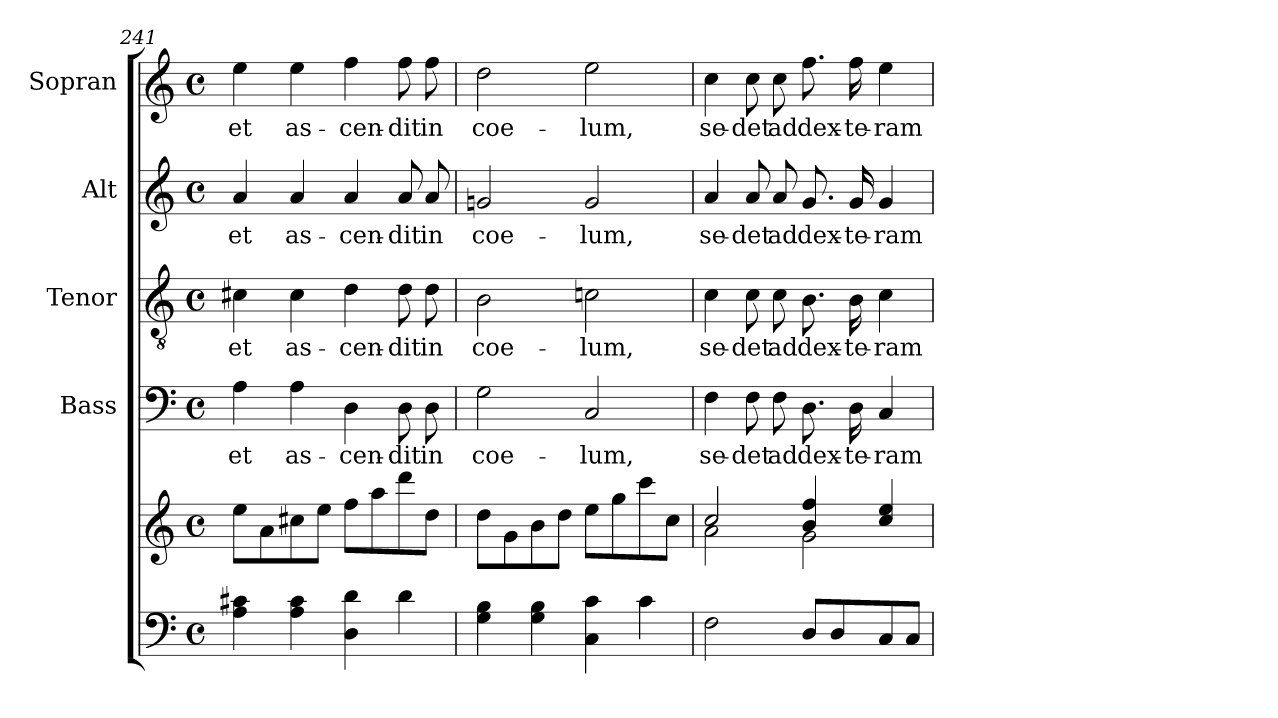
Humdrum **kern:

**kern	**kern	**kern	**text	**kern	**text	**kern	**text	**kern	**text
*part5	*part5	*part4	*part4	*part3	*part3	*part2	*part2	*part1	*part1
*staff6	*staff5	*staff4	*staff4	*staff3	*staff3	*staff2	*staff2	*staff1	*staff1
*	*	*I"Bass	*	*I"Tenor	*	*I"Alt	*	*I"Sopran	*
*	*	*I'B.	*	*I'T.	*	*I'A.	*	*I'S.	*
*clefF4	*clefG2	*clefF4	*	*clefGv2	*	*clefG2	*	*clefG2	*
*k[]	*k[]	*k[]	*	*k[]	*	*k[]	*	*k[]	*
*C:	*C:	*C:	*	*C:	*	*C:	*	*C:	*
*M4/4	*M4/4	*M4/4	*	*M4/4	*	*M4/4	*	*M4/4	*
*met(c)	*met(c)	*met(c)	*	*met(c)	*	*met(c)	*	*met(c)	*
=241	=241	=241	=241	=241	=241	=241	=241	=241	=241
!	!	!	!LO:LY:b	!	!LO:LY:b	!	!LO:LY:b	!	!LO:LY:b
4A\ 4c#X\	8ee\L	4A\	et	4c#X\	et	4a/	et	4ee\	et
.	8a\	.	.	.	.	.	.	.	.
!	!	!	!LO:LY:b	!	!LO:LY:b	!	!LO:LY:b	!	!LO:LY:b
4A\ 4c#\	8cc#X\	4A\	as-	4c#\	as-	4a/	as-	4ee\	as-
.	8ee\J	.	.	.	.	.	.	.	.
!	!	!	!LO:LY:b	!	!LO:LY:b	!	!LO:LY:b	!	!LO:LY:b
4D\ 4d\	8ff\L	4D\	-cen-	4d\	-cen-	4a/	-cen-	4ff\	-cen-
.	8aa\	.	.	.	.	.	.	.	.
!	!	!	!LO:LY:b	!	!LO:LY:b	!	!LO:LY:b	!	!LO:LY:b
4d\	8ddd\	8D\	-dit	8d\	-dit	8a/	-dit	8ff\	-dit
!	!	!	!LO:LY:b	!	!LO:LY:b	!	!LO:LY:b	!	!LO:LY:b
.	8dd\J	8D\	in	8d\	in	8a/	in	8ff\	in
=242	=242	=242	=242	=242	=242	=242	=242	=242	=242
!	!	!	!LO:LY:b	!	!LO:LY:b	!	!LO:LY:b	!	!LO:LY:b
4G\ 4B\	8dd\L	2G\	coe-	2B\	coe-	2gn/	coe-	2dd\	coe-
.	8g\	.	.	.	.	.	.	.	.
4G\ 4B\	8b\	.	.	.	.	.	.	.	.
.	8dd\J	.	.	.	.	.	.	.	.
!	!	!	!LO:LY:b	!	!LO:LY:b	!	!LO:LY:b	!	!LO:LY:b
4C\ 4c\	8ee\L	2C/	-lum,	2cn\	-lum,	2g/	-lum,	2ee\	-lum,
.	8gg\	.	.	.	.	.	.	.	.
4c\	8ccc\	.	.	.	.	.	.	.	.
.	8cc\J	.	.	.	.	.	.	.	.
!!LO:LB:g=z
=243	=243	=243	=243	=243	=243	=243	=243	=243	=243
*	*^	*	*	*	*	*	*	*	*
!	!	!	!	!LO:LY:b	!	!LO:LY:b	!	!LO:LY:b	!	!LO:LY:b
2F\	2cc/	2a\	4F\	se-	4c\	se-	4a/	se-	4cc\	se-
!	!	!	!	!LO:LY:b	!	!LO:LY:b	!	!LO:LY:b	!	!LO:LY:b
.	.	.	8F\	-det	8c\	-det	8a/	-det	8cc\	-det
!	!	!	!	!LO:LY:b	!	!LO:LY:b	!	!LO:LY:b	!	!LO:LY:b
.	.	.	8F\	ad	8c\	ad	8a/	ad	8cc\	ad
!	!	!	!	!LO:LY:b	!	!LO:LY:b	!	!LO:LY:b	!	!LO:LY:b
8D/L	4b/ 4ff/	2g\	8.D\	dex-	8.B\	dex-	8.g/	dex-	8.ff\	dex-
8D/	.	.	.	.	.	.	.	.	.	.
!	!	!	!	!LO:LY:b	!	!LO:LY:b	!	!LO:LY:b	!	!LO:LY:b
.	.	.	16D\	-te-	16B\	-te-	16g/	-te-	16ff\	-te-
!	!	!	!	!LO:LY:b	!	!LO:LY:b	!	!LO:LY:b	!	!LO:LY:b
8C/	4cc/ 4ee/	.	4C/	-ram	4c\	-ram	4g/	-ram	4ee\	-ram
8C/J	.	.	.	.	.	.	.	.	.	.
*	*v	*v	*	*	*	*	*	*	*	*
=	=	=	=	=	=	=	=	=	=
*-	*-	*-	*-	*-	*-	*-	*-	*-	*-
